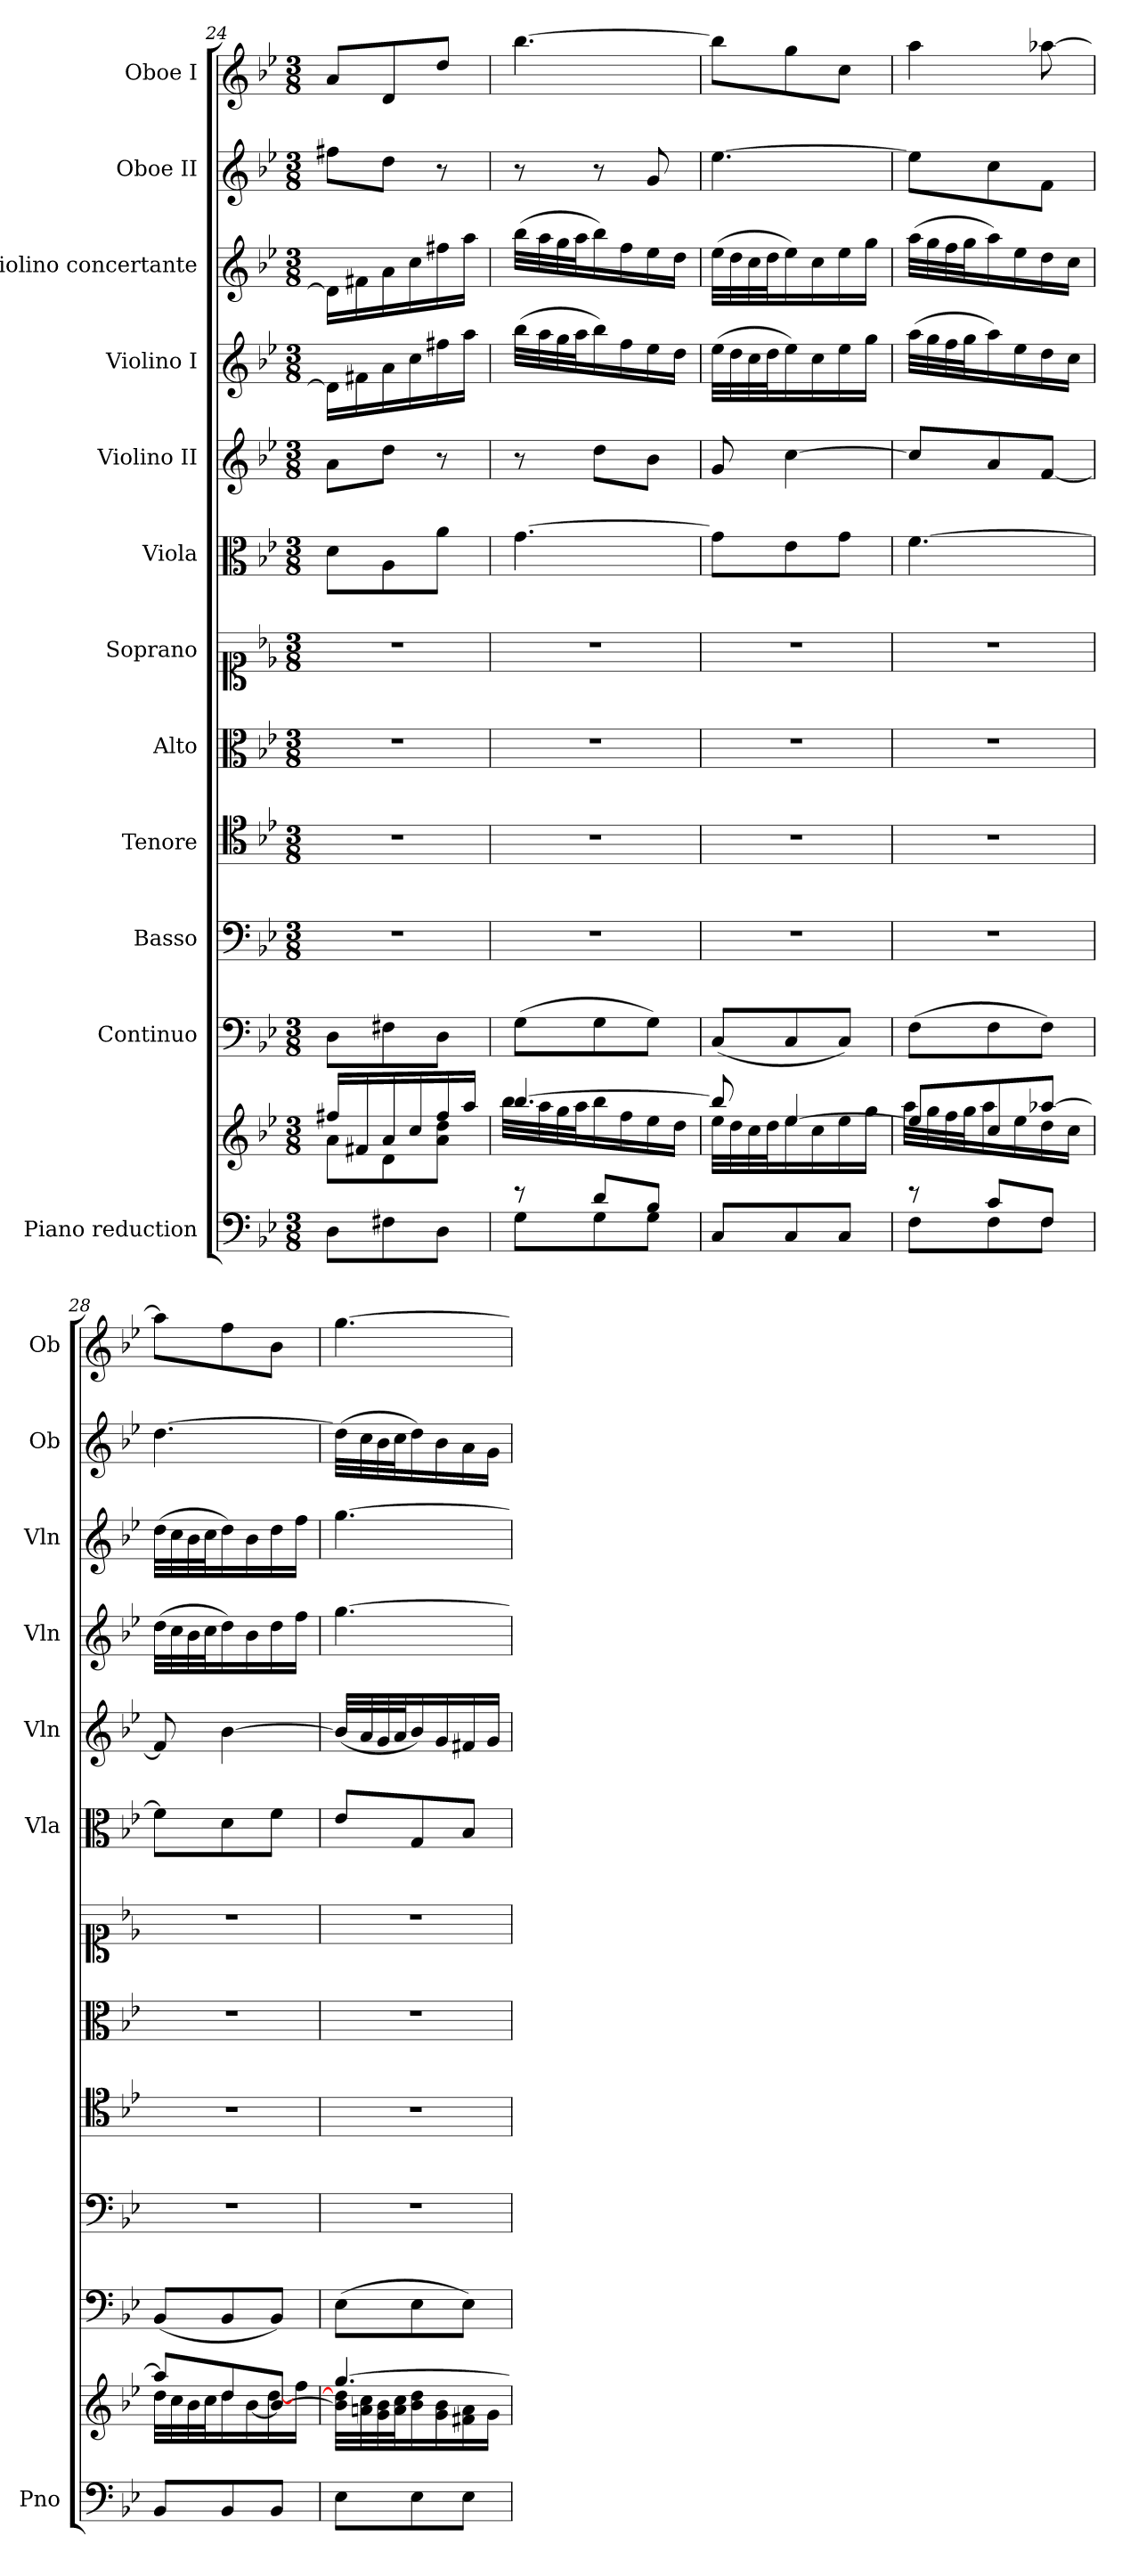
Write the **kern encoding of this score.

**kern	**kern	**kern	**kern	**kern	**kern	**kern	**kern	**kern	**kern	**kern	**kern	**kern
*part12	*part12	*part11	*part10	*part9	*part8	*part7	*part6	*part5	*part4	*part3	*part2	*part1
*staff13	*staff12	*staff11	*staff10	*staff9	*staff8	*staff7	*staff6	*staff5	*staff4	*staff3	*staff2	*staff1
*I"Piano reduction	*	*I"Continuo	*I"Basso	*I"Tenore	*I"Alto	*I"Soprano	*I"Viola	*I"Violino II	*I"Violino I	*I"Violino concertante	*I"Oboe II	*I"Oboe I
*I'Pno	*	*	*	*	*	*	*I'Vla	*I'Vln	*I'Vln	*I'Vln	*I'Ob	*I'Ob
*clefF4	*clefG2	*clefF4	*clefF4	*clefC4	*clefC3	*clefC1	*clefC3	*clefG2	*clefG2	*clefG2	*clefG2	*clefG2
*k[b-e-]	*k[b-e-]	*k[b-e-]	*k[b-e-]	*k[b-e-]	*k[b-e-]	*k[b-e-]	*k[b-e-]	*k[b-e-]	*k[b-e-]	*k[b-e-]	*k[b-e-]	*k[b-e-]
*M3/8	*M3/8	*M3/8	*M3/8	*M3/8	*M3/8	*M3/8	*M3/8	*M3/8	*M3/8	*M3/8	*M3/8	*M3/8
=24	=24	=24	=24	=24	=24	=24	=24	=24	=24	=24	=24	=24
*	*^	*	*	*	*	*	*	*	*	*	*	*
8D\L	16ff#X/LL	8a\L	8D\L	4.r	4.r	4.r	4.r	8d\L	8a\L	16d\LL]	16d\LL]	8ff#X\L	8a/L
.	16f#X/	.	.	.	.	.	.	.	.	16f#X\	16f#X\	.	.
8F#X\	16a/	8d\	8F#X\	.	.	.	.	8A\	8dd\J	16a\	16a\	8dd\J	8d/
.	16cc/	.	.	.	.	.	.	.	.	16cc\	16cc\	.	.
8D\J	16ff#/	8a\ 8dd\J	8D\J	.	.	.	.	8a\J	8r	16ff#X\	16ff#X\	8r	8dd/J
.	16aa/JJ	.	.	.	.	.	.	.	.	16aa\JJ	16aa\JJ	.	.
!!LO:PB:g=z
=25	=25	=25	=25	=25	=25	=25	=25	=25	=25	=25	=25	=25	=25
*^	*	*	*	*	*	*	*	*	*	*	*	*	*
8r	8G\L	[4.bb-/	32bb-\LLL	(8G\L	4.r	4.r	4.r	4.r	[4.g\	8r	(32bb-\LLL	(32bb-\LLL	8r	[4.bb-\
.	.	.	32aa\	.	.	.	.	.	.	.	32aa\	32aa\	.	.
.	.	.	32gg\	.	.	.	.	.	.	.	32gg\	32gg\	.	.
.	.	.	32aa\J	.	.	.	.	.	.	.	32aa\J	32aa\J	.	.
8d/L	8G\	.	16bb-\	8G\	.	.	.	.	.	8dd\L	16bb-\)	16bb-\)	8r	.
.	.	.	16ff\	.	.	.	.	.	.	.	16ff\	16ff\	.	.
8B-/J	8G\J	.	16ee-\	8G\J)	.	.	.	.	.	8b-\J	16ee-\	16ee-\	8g/	.
.	.	.	16dd\JJ	.	.	.	.	.	.	.	16dd\JJ	16dd\JJ	.	.
*v	*v	*	*	*	*	*	*	*	*	*	*	*	*	*
=26	=26	=26	=26	=26	=26	=26	=26	=26	=26	=26	=26	=26	=26
8C/L	8bb-/]	32ee-\LLL	(8C/L	4.r	4.r	4.r	4.r	8g\L]	8g/	(32ee-\LLL	(32ee-\LLL	[4.ee-\	8bb-\L]
.	.	32dd\	.	.	.	.	.	.	.	32dd\	32dd\	.	.
.	.	32cc\	.	.	.	.	.	.	.	32cc\	32cc\	.	.
.	.	32dd\J	.	.	.	.	.	.	.	32dd\J	32dd\J	.	.
8C/	[4ee-/	16ee-\	8C/	.	.	.	.	8e-\	[4cc\	16ee-\)	16ee-\)	.	8gg\
.	.	16cc\	.	.	.	.	.	.	.	16cc\	16cc\	.	.
8C/J	.	16ee-\	8C/J)	.	.	.	.	8g\J	.	16ee-\	16ee-\	.	8cc\J
.	.	16gg\JJ	.	.	.	.	.	.	.	16gg\JJ	16gg\JJ	.	.
=27	=27	=27	=27	=27	=27	=27	=27	=27	=27	=27	=27	=27	=27
*^	*	*	*	*	*	*	*	*	*	*	*	*	*
8r	8F\L	8ee-/L]	32aa\LLL	(8F\L	4.r	4.r	4.r	4.r	[4.f\	8cc/L]	(32aa\LLL	(32aa\LLL	8ee-\L]	4aa\
.	.	.	32gg\	.	.	.	.	.	.	.	32gg\	32gg\	.	.
.	.	.	32ff\	.	.	.	.	.	.	.	32ff\	32ff\	.	.
.	.	.	32gg\J	.	.	.	.	.	.	.	32gg\J	32gg\J	.	.
8c/L	8F\	8cc/	16aa\	8F\	.	.	.	.	.	8a/	16aa\)	16aa\)	8cc\	.
.	.	.	16ee-\	.	.	.	.	.	.	.	16ee-\	16ee-\	.	.
8F/J	8F\J	[8aa-X/J	16dd\	8F\J)	.	.	.	.	.	[8f/J	16dd\	16dd\	8f\J	[8aa-X\
.	.	.	16cc\JJ	.	.	.	.	.	.	.	16cc\JJ	16cc\JJ	.	.
*v	*v	*	*	*	*	*	*	*	*	*	*	*	*	*
=28	=28	=28	=28	=28	=28	=28	=28	=28	=28	=28	=28	=28	=28
8BB-/L	8aa-/L]	32dd\LLL	(8BB-/L	4.r	4.r	4.r	4.r	8f\L]	8f/]	(32dd\LLL	(32dd\LLL	[4.dd\	8aa-\L]
.	.	32cc\	.	.	.	.	.	.	.	32cc\	32cc\	.	.
.	.	32b-\	.	.	.	.	.	.	.	32b-\	32b-\	.	.
.	.	32cc\J	.	.	.	.	.	.	.	32cc\J	32cc\J	.	.
8BB-/	8dd/	16dd\	8BB-/	.	.	.	.	8d\	[4b-\	16dd\)	16dd\)	.	8ff\
.	.	[16b-\	.	.	.	.	.	.	.	16b-\	16b-\	.	.
8BB-/J	8b-/J_	[16dd\	8BB-/J)	.	.	.	.	8f\J	.	16dd\	16dd\	.	8b-\J
.	.	16ff\JJ	.	.	.	.	.	.	.	16ff\JJ	16ff\JJ	.	.
=29	=29	=29	=29	=29	=29	=29	=29	=29	=29	=29	=29	=29	=29
8E-\L	[4.gg/	32b-\] 32dd\]LLL	(8E-\L	4.r	4.r	4.r	4.r	8e-/L	(32b-/LLL]	[4.gg\	[4.gg\	(32dd\LLL]	[4.gg\
.	.	32an\ 32cc\	.	.	.	.	.	.	32a/	.	.	32cc\	.
.	.	32g\ 32b-\	.	.	.	.	.	.	32g/	.	.	32b-\	.
.	.	32a\ 32cc\J	.	.	.	.	.	.	32a/J	.	.	32cc\J	.
8E-\	.	16b-\ 16dd\	8E-\	.	.	.	.	8G/	16b-/)	.	.	16dd\)	.
.	.	16g\ 16b-\	.	.	.	.	.	.	16g/	.	.	16b-\	.
8E-\J	.	16f#X\ 16a\	8E-\J)	.	.	.	.	8B-/J	16f#X/	.	.	16a\	.
.	.	16g\JJ	.	.	.	.	.	.	16g/JJ	.	.	16g\JJ	.
*	*v	*v	*	*	*	*	*	*	*	*	*	*	*
=	=	=	=	=	=	=	=	=	=	=	=	=
*-	*-	*-	*-	*-	*-	*-	*-	*-	*-	*-	*-	*-
